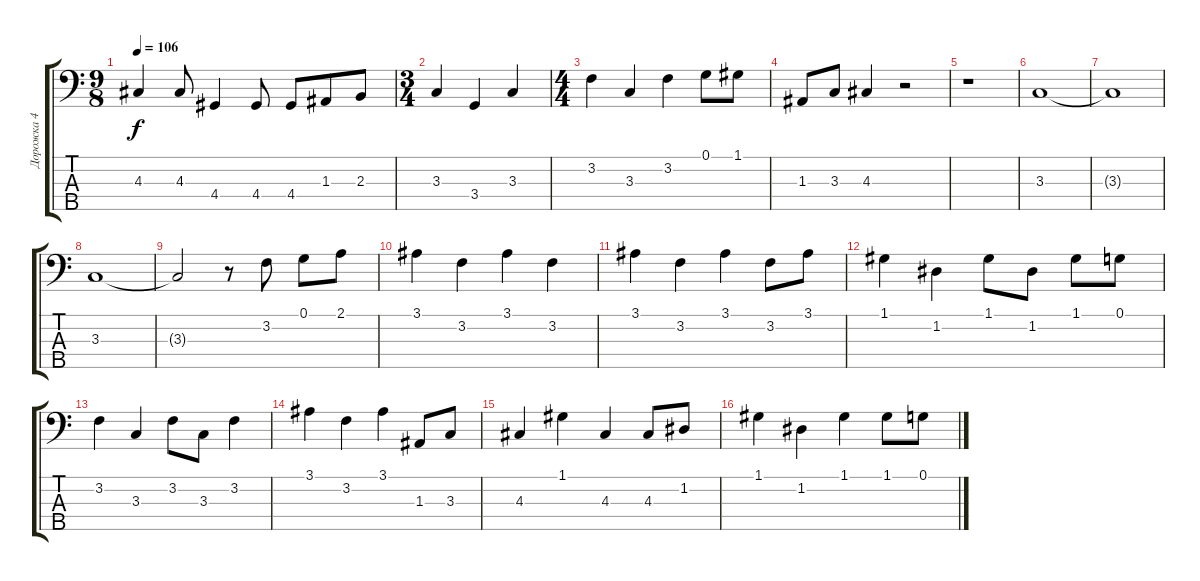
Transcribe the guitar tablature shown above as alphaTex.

\track ("Дорожка 4" "Дорожка 4") {instrument electricbassfinger}
\staff {score tabs}
\tuning (G2 D2 A1 E1 B0) {hide}
\ts (9 8)
\tempo 106
\clef f4
\ks c
4.3.4{dy f} 4.3.8 4.4.4 4.4.8 4.4.8 1.3.8 2.3.8 |
\ts (3 4)
3.3.4 3.4.4 3.3.4 |
\ts (4 4)
3.2.4 3.3.4 3.2.4 0.1.8 1.1.8 |
1.3.8 3.3.8 4.3.4 r.2 |
r.1 |
3.3.1 |
3.3{t}.1 |
3.3.1 |
3.3{t}.2 r.8 3.2.8 0.1.8 2.1.8 |
3.1.4 3.2.4 3.1.4 3.2.4 |
3.1.4 3.2.4 3.1.4 3.2.8 3.1.8 |
1.1.4 1.2.4 1.1.8 1.2.8 1.1.8 0.1.8 |
3.2.4 3.3.4 3.2.8 3.3.8 3.2.4 |
3.1.4 3.2.4 3.1.4 1.3.8 3.3.8 |
4.3.4 1.1.4 4.3.4 4.3.8 1.2.8 |
1.1.4 1.2.4 1.1.4 1.1.8 0.1.8
